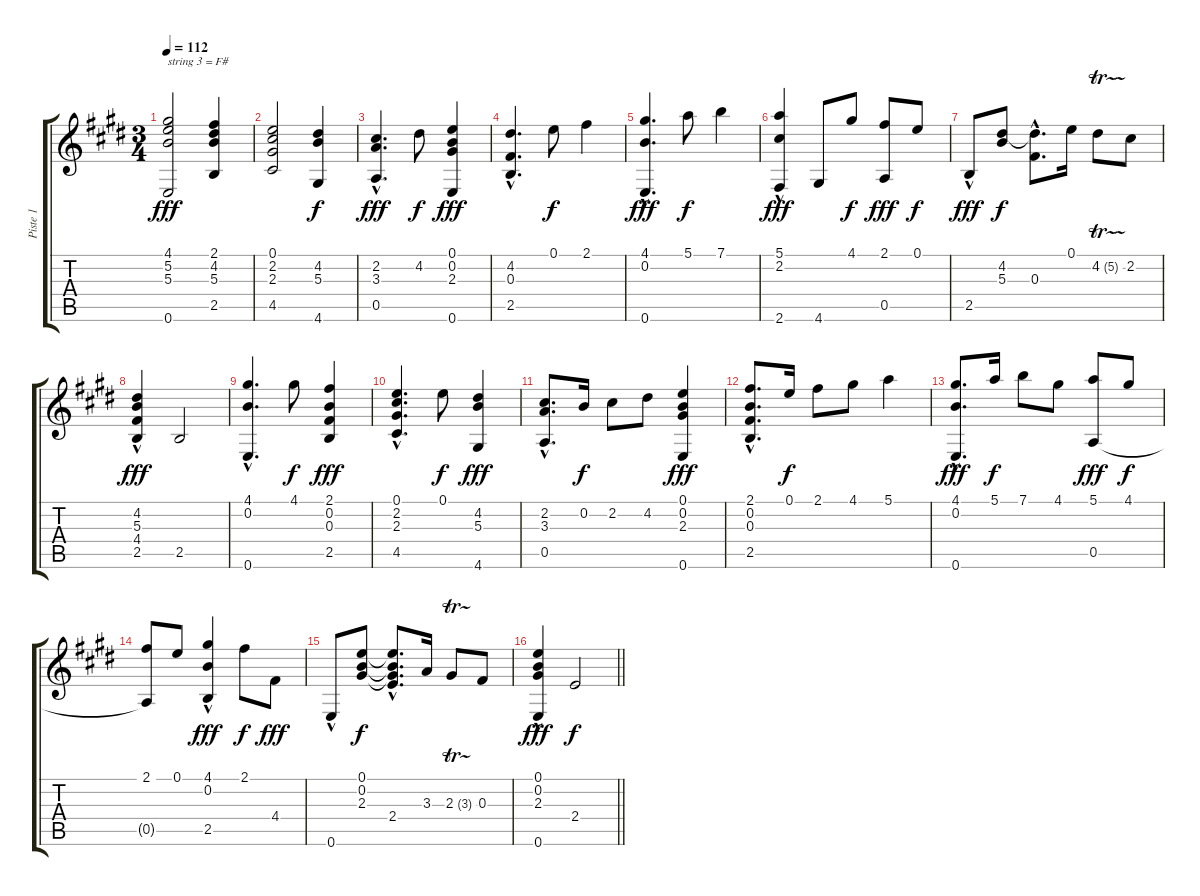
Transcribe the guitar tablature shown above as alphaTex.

\track ("Piste 1" "Piste 1") {instrument acousticguitarnylon}
\staff {score tabs}
\tuning (E4 B3 Gb3 D3 A2 E2) {hide}
\ts (3 4)
\tempo 112
\clef g2
\ks e
(4.1 5.2 5.3 0.6).2{txt "string 3 = F# " dy fff instrument acousticguitarnylon} (2.1 4.2 5.3 2.5).4 |
(0.1 2.2 2.3 4.5).2 (4.2 5.3 4.6).4{dy f} |
(2.2{hac} 3.3{hac} 0.5).4{d dy fff} 4.2.8{dy f} (0.1 0.2 2.3 0.6).4{dy fff} |
(4.2{hac} 0.3{hac} 2.5{hac}).4{d} 0.1.8{dy f} 2.1.4 |
(4.1{hac} 0.2{hac} 0.6{hac}).4{d dy fff} 5.1.8{dy f} 7.1.4 |
(5.1{hac} 2.2 2.6).4{dy fff} 4.6.8 4.1.8{dy f} (2.1 0.5).8{dy fff} 0.1.8{dy f} |
2.5{hac}.8{dy fff} (4.2 5.3).8{dy f} (4.2{hac t} 0.3).8{d} 0.1.16 4.2{tr (5 32)}.8 2.2.8 |
(4.2{hac} 5.3{hac} 4.4{hac} 2.5).4{dy fff} 2.5.2 |
(4.1{hac} 0.2 0.6).4{d} 4.1.8{dy f} (2.1 0.2 0.3 2.5).4{dy fff} |
(0.1{hac} 2.2 2.3 4.5).4{d} 0.1.8{dy f} (4.2 5.3 4.6).4{dy fff} |
(2.2{hac} 3.3 0.5).8{d} 0.2.16{dy f} 2.2.8 4.2.8 (0.1 0.2 2.3 0.6).4{dy fff} |
(2.1{hac} 0.2{hac} 0.3{hac} 2.5{hac}).8{d} 0.1.16{dy f} 2.1.8 4.1.8 5.1.4 |
(4.1{hac} 0.2 0.6).8{d dy fff} 5.1.16{dy f} 7.1.8 4.1.8 (5.1 0.5).8{dy fff} 4.1.8{dy f} |
(2.1 0.5{t}).8 0.1.8 (4.1 0.2{hac} 2.5).4{dy fff} 2.1.8{dy f} 4.4.8{dy fff} |
0.6{hac}.8 (0.1 0.2 2.3).8{dy f} (0.1{hac t} 0.2{hac t} 2.3{hac t} 2.4{hac}).8{d} 3.3.16 2.3{tr (3 32)}.8 0.3.8 |
\barLineRight lightlight
(0.1{hac} 0.2{hac} 2.3 0.6{hac}).4{dy fff} 2.4.2{dy f}
